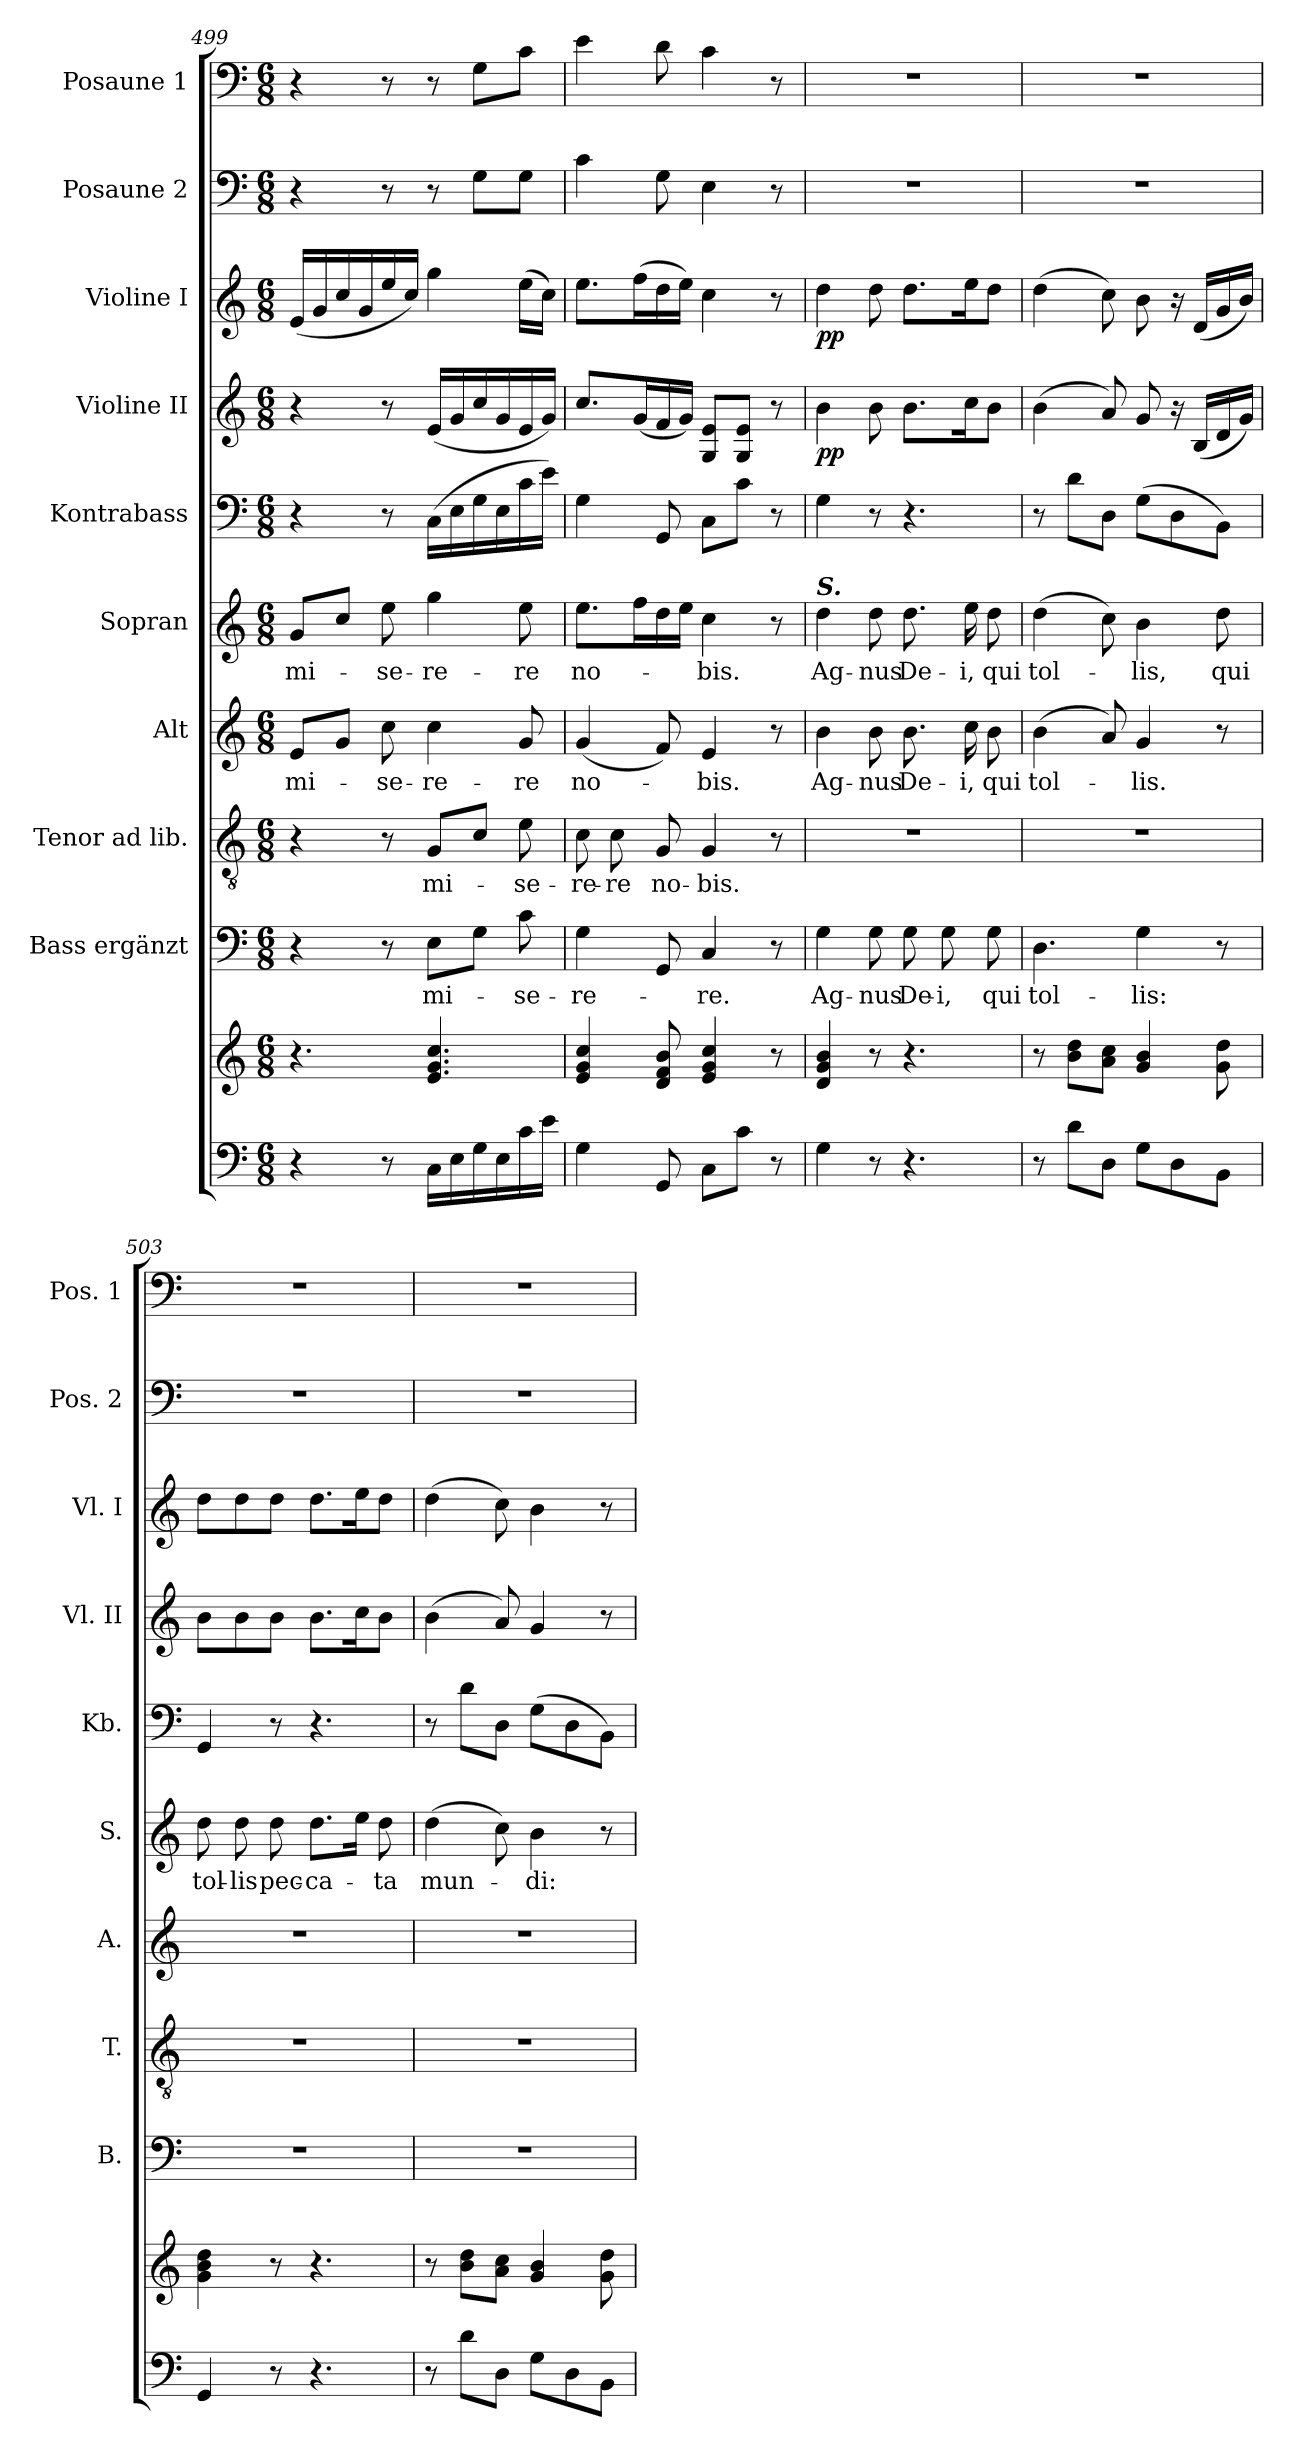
**kern	**kern	**kern	**text	**kern	**text	**kern	**text	**kern	**text	**kern	**kern	**dynam	**kern	**dynam	**kern	**kern
*part10	*part10	*part9	*part9	*part8	*part8	*part7	*part7	*part6	*part6	*part5	*part4	*part4	*part3	*part3	*part2	*part1
*staff11	*staff10	*staff9	*staff9	*staff8	*staff8	*staff7	*staff7	*staff6	*staff6	*staff5	*staff4	*staff4	*staff3	*staff3	*staff2	*staff1
*	*	*I"Bass ergänzt	*	*I"Tenor ad lib.	*	*I"Alt	*	*I"Sopran	*	*I"Kontrabass	*I"Violine II	*	*I"Violine I	*	*I"Posaune 2	*I"Posaune 1
*	*	*I'B.	*	*I'T.	*	*I'A.	*	*I'S.	*	*I'Kb.	*I'Vl. II	*	*I'Vl. I	*	*I'Pos. 2	*I'Pos. 1
!!LO:PB:g=z
*clefF4	*clefG2	*clefF4	*	*clefGv2	*	*clefG2	*	*clefG2	*	*clefF4	*clefG2	*	*clefG2	*	*clefF4	*clefF4
*	*	*	*	*	*	*	*	*	*	*ITrd7c12	*	*	*	*	*	*
*k[]	*k[]	*k[]	*	*k[]	*	*k[]	*	*k[]	*	*k[]	*k[]	*	*k[]	*	*k[]	*k[]
*C:	*C:	*C:	*	*C:	*	*C:	*	*C:	*	*C:	*C:	*	*C:	*	*C:	*C:
*M6/8	*M6/8	*M6/8	*	*M6/8	*	*M6/8	*	*M6/8	*	*M6/8	*M6/8	*	*M6/8	*	*M6/8	*M6/8
=499	=499	=499	=499	=499	=499	=499	=499	=499	=499	=499	=499	=499	=499	=499	=499	=499
!	!	!	!	!	!	!	!LO:LY:b	!	!LO:LY:b	!	!	!	!	!	!	!
4r	4.r	4r	.	4r	.	8e/L	mi-	8g/L	mi-	4r	4r	.	(<16e/LL	.	4r	4r
.	.	.	.	.	.	.	.	.	.	.	.	.	16g/	.	.	.
.	.	.	.	.	.	8g/J	.	8cc/J	.	.	.	.	16cc/	.	.	.
.	.	.	.	.	.	.	.	.	.	.	.	.	16g/	.	.	.
!	!	!	!	!	!	!	!LO:LY:b	!	!LO:LY:b	!	!	!	!	!	!	!
8r	.	8r	.	8r	.	8cc\	-se-	8ee\	-se-	8r	8r	.	16ee/	.	8r	8r
.	.	.	.	.	.	.	.	.	.	.	.	.	16cc/JJ)	.	.	.
!	!	!	!LO:LY:b	!	!LO:LY:b	!	!LO:LY:b	!	!LO:LY:b	!	!	!	!	!	!	!
16C\LL	4.e/ 4.g/ 4.cc/	8E\L	mi-	8G/L	mi-	4cc\	-re-	4gg\	-re-	(>16CC\LL	(<16e/LL	.	4gg\	.	8r	8r
16E\	.	.	.	.	.	.	.	.	.	16EE\	16g/	.	.	.	.	.
16G\	.	8G\J	.	8c/J	.	.	.	.	.	16GG\	16cc/	.	.	.	8G\L	8G\L
16E\	.	.	.	.	.	.	.	.	.	16EE\	16g/	.	.	.	.	.
!	!	!	!LO:LY:b	!	!LO:LY:b	!	!LO:LY:b	!	!LO:LY:b	!	!	!	!	!	!	!
16c\	.	8c\	-se-	8e\	-se-	8g/	-re	8ee\	-re	16C\	16e/	.	(>16ee\LL	.	8G\J	8c\J
16e\JJ	.	.	.	.	.	.	.	.	.	16E\JJ)	16g/JJ)	.	16cc\JJ)	.	.	.
=500	=500	=500	=500	=500	=500	=500	=500	=500	=500	=500	=500	=500	=500	=500	=500	=500
!	!	!	!LO:LY:b	!	!LO:LY:b	!	!LO:LY:b	!	!LO:LY:b	!	!	!	!	!	!	!
4G\	4e/ 4g/ 4cc/	4G\	-re-	8c\	-re-	(<4g/	no-	8.ee\L	no-	4GG\	8.cc/L	.	8.ee\L	.	4c\	4e\
!	!	!	!	!	!LO:LY:b	!	!	!	!	!	!	!	!	!	!	!
.	.	.	.	8c\	-re	.	.	.	.	.	.	.	.	.	.	.
.	.	.	.	.	.	.	.	16ff\L	.	.	(<16g/L	.	(>16ff\L	.	.	.
!	!	!	!	!	!LO:LY:b	!	!	!	!	!	!	!	!	!	!	!
8GG/	8d/ 8f/ 8b/	8GG/	.	8G/	no-	8f/)	.	16dd\	.	8GGG/	16f/	.	16dd\	.	8G\	8d\
.	.	.	.	.	.	.	.	16ee\JJ	.	.	16g/JJ)	.	16ee\JJ)	.	.	.
!	!	!	!LO:LY:b	!	!LO:LY:b	!	!LO:LY:b	!	!LO:LY:b	!	!	!	!	!	!	!
8C\L	4e/ 4g/ 4cc/	4C/	-re.	4G/	-bis.	4e/	-bis.	4cc\	-bis.	8CC\L	8G/ 8e/L	.	4cc\	.	4E\	4c\
8c\J	.	.	.	.	.	.	.	.	.	8C\J	8G/ 8e/J	.	.	.	.	.
8r	8r	8r	.	8r	.	8r	.	8r	.	8r	8r	.	8r	.	8r	8r
=501	=501	=501	=501	=501	=501	=501	=501	=501	=501	=501	=501	=501	=501	=501	=501	=501
!	!	!	!	!	!	!	!	!LO:TX:a:Bi:t=S.	!	!	!	!	!	!	!	!
!	!	!	!LO:LY:b	!	!	!	!LO:LY:b	!	!LO:LY:b	!	!	!LO:DY:b	!	!LO:DY:b	!	!
4G\	4d/ 4g/ 4b/	4G\	Ag-	2.r	.	4b\	Ag-	4dd\	Ag-	4GG\	4b\	pp	4dd\	pp	2.r	2.r
!	!	!	!LO:LY:b	!	!	!	!LO:LY:b	!	!LO:LY:b	!	!	!	!	!	!	!
8r	8r	8G\	-nus	.	.	8b\	-nus	8dd\	-nus	8r	8b\	.	8dd\	.	.	.
!	!	!	!LO:LY:b	!	!	!	!LO:LY:b	!	!LO:LY:b	!	!	!	!	!	!	!
4.r	4.r	8G\	De-	.	.	8.b\	De-	8.dd\	De-	4.r	8.b\L	.	8.dd\L	.	.	.
!	!	!	!LO:LY:b	!	!	!	!	!	!	!	!	!	!	!	!	!
.	.	8G\	-i,	.	.	.	.	.	.	.	.	.	.	.	.	.
!	!	!	!	!	!	!	!LO:LY:b	!	!LO:LY:b	!	!	!	!	!	!	!
.	.	.	.	.	.	16cc\	-i,	16ee\	-i,	.	16cc\k	.	16ee\k	.	.	.
!	!	!	!LO:LY:b	!	!	!	!LO:LY:b	!	!LO:LY:b	!	!	!	!	!	!	!
.	.	8G\	qui	.	.	8b\	qui	8dd\	qui	.	8b\J	.	8dd\J	.	.	.
=502	=502	=502	=502	=502	=502	=502	=502	=502	=502	=502	=502	=502	=502	=502	=502	=502
!	!	!	!LO:LY:b	!	!	!	!LO:LY:b	!	!LO:LY:b	!	!	!	!	!	!	!
8r	8r	4.D\	tol-	2.r	.	(>4b\	tol-	(>4dd\	tol-	8r	(>4b\	.	(>4dd\	.	2.r	2.r
8d\L	8b\ 8dd\L	.	.	.	.	.	.	.	.	8D\L	.	.	.	.	.	.
8D\J	8a\ 8cc\J	.	.	.	.	8a/)	.	8cc\)	.	8DD\J	8a/)	.	8cc\)	.	.	.
!	!	!	!LO:LY:b	!	!	!	!LO:LY:b	!	!LO:LY:b	!	!	!	!	!	!	!
8G\L	4g/ 4b/	4G\	-lis:	.	.	4g/	-lis.	4b\	-lis,	(>8GG\L	8g/	.	8b\	.	.	.
8D\	.	.	.	.	.	.	.	.	.	8DD\	16r	.	16r	.	.	.
.	.	.	.	.	.	.	.	.	.	.	(<16B/LL	.	(<16d/LL	.	.	.
!	!	!	!	!	!	!	!	!	!LO:LY:b	!	!	!	!	!	!	!
8BB\J	8g\ 8dd\	8r	.	.	.	8r	.	8dd\	qui	8BBB\J)	16d/	.	16g/	.	.	.
.	.	.	.	.	.	.	.	.	.	.	16g/JJ)	.	16b/JJ)	.	.	.
!!LO:PB:g=z
=503	=503	=503	=503	=503	=503	=503	=503	=503	=503	=503	=503	=503	=503	=503	=503	=503
!	!	!	!	!	!	!	!	!	!LO:LY:b	!	!	!	!	!	!	!
4GG/	4g\ 4b\ 4dd\	2.r	.	2.r	.	2.r	.	8dd\	tol-	4GGG/	8b\L	.	8dd\L	.	2.r	2.r
!	!	!	!	!	!	!	!	!	!LO:LY:b	!	!	!	!	!	!	!
.	.	.	.	.	.	.	.	8dd\	-lis	.	8b\	.	8dd\	.	.	.
!	!	!	!	!	!	!	!	!	!LO:LY:b	!	!	!	!	!	!	!
8r	8r	.	.	.	.	.	.	8dd\	pec-	8r	8b\J	.	8dd\J	.	.	.
!	!	!	!	!	!	!	!	!	!LO:LY:b	!	!	!	!	!	!	!
4.r	4.r	.	.	.	.	.	.	8.dd\L	-ca-	4.r	8.b\L	.	8.dd\L	.	.	.
.	.	.	.	.	.	.	.	16ee\Jk	.	.	16cc\k	.	16ee\k	.	.	.
!	!	!	!	!	!	!	!	!	!LO:LY:b	!	!	!	!	!	!	!
.	.	.	.	.	.	.	.	8dd\	-ta	.	8b\J	.	8dd\J	.	.	.
=504	=504	=504	=504	=504	=504	=504	=504	=504	=504	=504	=504	=504	=504	=504	=504	=504
!	!	!	!	!	!	!	!	!	!LO:LY:b	!	!	!	!	!	!	!
8r	8r	2.r	.	2.r	.	2.r	.	(>4dd\	mun-	8r	(>4b\	.	(>4dd\	.	2.r	2.r
8d\L	8b\ 8dd\L	.	.	.	.	.	.	.	.	8D\L	.	.	.	.	.	.
8D\J	8a\ 8cc\J	.	.	.	.	.	.	8cc\)	.	8DD\J	8a/)	.	8cc\)	.	.	.
!	!	!	!	!	!	!	!	!	!LO:LY:b	!	!	!	!	!	!	!
8G\L	4g/ 4b/	.	.	.	.	.	.	4b\	-di:	(>8GG\L	4g/	.	4b\	.	.	.
8D\	.	.	.	.	.	.	.	.	.	8DD\	.	.	.	.	.	.
8BB\J	8g\ 8dd\	.	.	.	.	.	.	8r	.	8BBB\J)	8r	.	8r	.	.	.
=	=	=	=	=	=	=	=	=	=	=	=	=	=	=	=	=
*-	*-	*-	*-	*-	*-	*-	*-	*-	*-	*-	*-	*-	*-	*-	*-	*-
